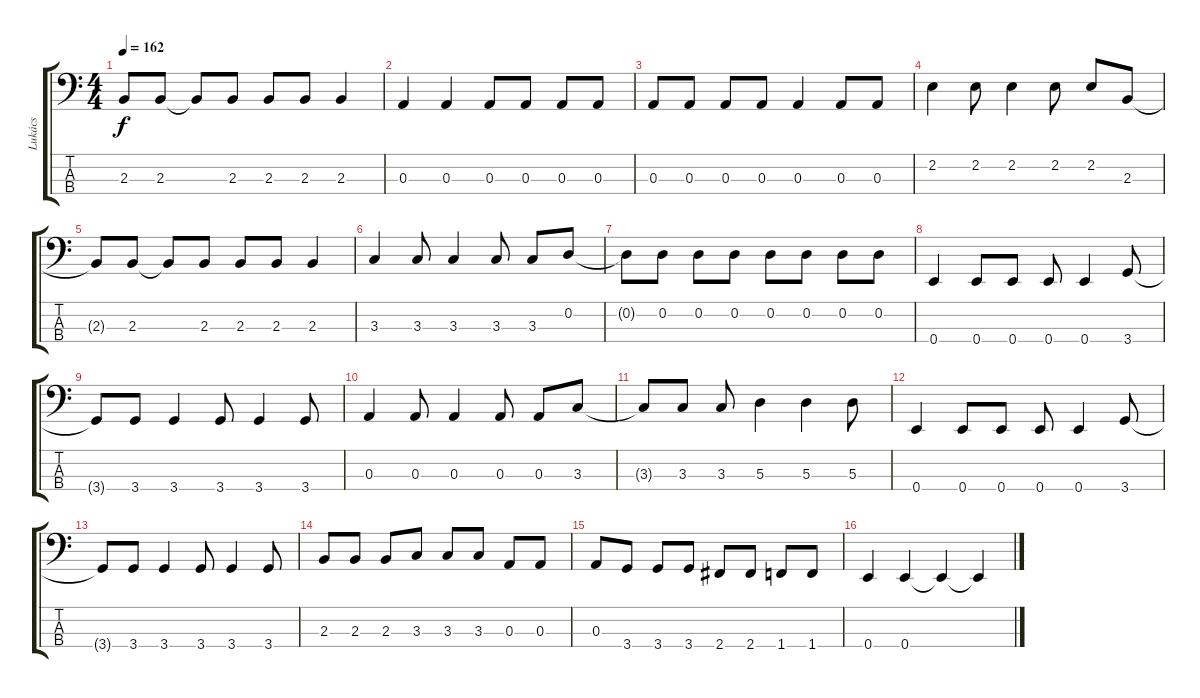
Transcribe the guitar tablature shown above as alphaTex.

\track ("Lukács" "Lukács") {instrument electricbasspick}
\staff {score tabs}
\tuning (G2 D2 A1 E1) {hide}
\ts (4 4)
\tempo 162
\clef f4
\ks c
2.3{t}.8{dy f} 2.3.8 2.3{t}.8 2.3.8 2.3.8 2.3.8 2.3.4 |
0.3.4 0.3.4 0.3.8 0.3.8 0.3.8 0.3.8 |
0.3.8 0.3.8 0.3.8 0.3.8 0.3.4 0.3.8 0.3.8 |
2.2.4 2.2.8 2.2.4 2.2.8 2.2.8 2.3.8 |
2.3{t}.8 2.3.8 2.3{t}.8 2.3.8 2.3.8 2.3.8 2.3.4 |
3.3.4 3.3.8 3.3.4 3.3.8 3.3.8 0.2.8 |
0.2{t}.8 0.2.8 0.2.8 0.2.8 0.2.8 0.2.8 0.2.8 0.2.8 |
0.4.4 0.4.8 0.4.8 0.4.8 0.4.4 3.4.8 |
3.4{t}.8 3.4.8 3.4.4 3.4.8 3.4.4 3.4.8 |
0.3.4 0.3.8 0.3.4 0.3.8 0.3.8 3.3.8 |
3.3{t}.8 3.3.8 3.3.8 5.3.4 5.3.4 5.3.8 |
0.4.4 0.4.8 0.4.8 0.4.8 0.4.4 3.4.8 |
3.4{t}.8 3.4.8 3.4.4 3.4.8 3.4.4 3.4.8 |
2.3.8 2.3.8 2.3.8 3.3.8 3.3.8 3.3.8 0.3.8 0.3.8 |
0.3.8 3.4.8 3.4.8 3.4.8 2.4.8 2.4.8 1.4.8 1.4.8 |
0.4.4 0.4.4 0.4{t}.4 0.4{t}.4
